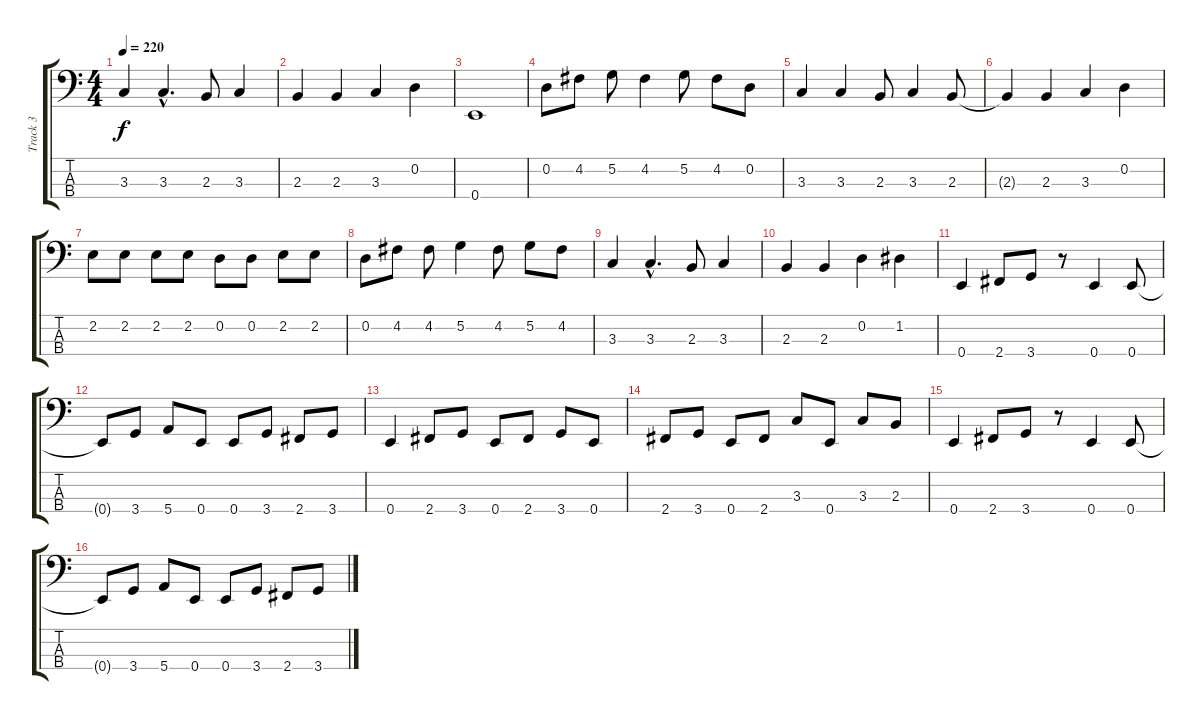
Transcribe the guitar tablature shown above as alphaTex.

\track ("Track 3" "Track 3") {instrument electricbasspick}
\staff {score tabs}
\tuning (G2 D2 A1 E1) {hide}
\ts (4 4)
\tempo 220
\clef f4
\ks c
3.3.4{dy f} 3.3{hac}.4{d} 2.3.8 3.3.4 |
2.3.4 2.3.4 3.3.4 0.2.4 |
0.4.1 |
0.2.8 4.2.8 5.2.8 4.2.4 5.2.8 4.2.8 0.2.8 |
3.3.4 3.3.4 2.3.8 3.3.4 2.3.8 |
2.3{t}.4 2.3.4 3.3.4 0.2.4 |
2.2.8 2.2.8 2.2.8 2.2.8 0.2.8 0.2.8 2.2.8 2.2.8 |
0.2.8 4.2.8 4.2.8 5.2.4 4.2.8 5.2.8 4.2.8 |
3.3.4 3.3{hac}.4{d} 2.3.8 3.3.4 |
2.3.4 2.3.4 0.2.4 1.2.4 |
0.4.4 2.4.8 3.4.8 r.8 0.4.4 0.4.8 |
0.4{t}.8 3.4.8 5.4.8 0.4.8 0.4.8 3.4.8 2.4.8 3.4.8 |
0.4.4 2.4.8 3.4.8 0.4.8 2.4.8 3.4.8 0.4.8 |
2.4.8 3.4.8 0.4.8 2.4.8 3.3.8 0.4.8 3.3.8 2.3.8 |
0.4.4 2.4.8 3.4.8 r.8 0.4.4 0.4.8 |
0.4{t}.8 3.4.8 5.4.8 0.4.8 0.4.8 3.4.8 2.4.8 3.4.8
